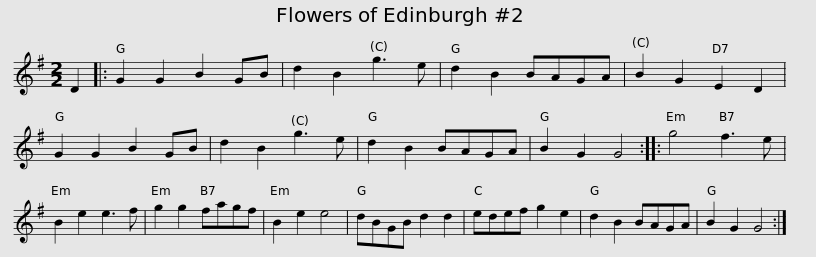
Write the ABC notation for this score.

X:1
L:1/8
M:2/2
I:linebreak $
K:G
V:1 treble
V:1
 D2 |: G2 G2 B2 GB | d2 B2 g3 e | d2 B2 BAGA | B2 G2 E2 D2 | %5
 G2 G2 B2 GB | d2 B2 g3 e | d2 B2 BAGA | B2 G2 G4 ::$ g4 f3 e | %10
 B2 e2 e3 f | g2 g2 fagf | B2 e2 e4 | dBGB d2 d2 | edef g2 e2 | %15
 d2 B2 BAGA | B2 G2 G4 :| %17
